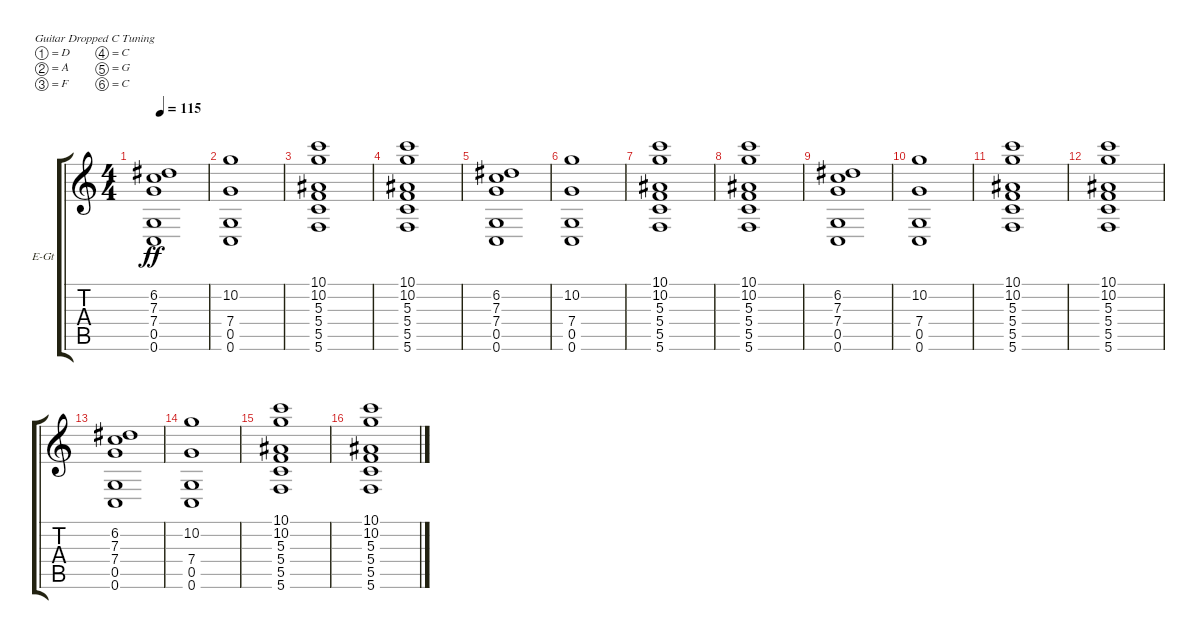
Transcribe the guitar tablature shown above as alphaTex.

\bracketExtendMode groupsimilarinstruments
\firstSystemTrackNameOrientation horizontal
\otherSystemsTrackNameOrientation horizontal
\track ("Adam - Lead" "E-Gt") {instrument distortionguitar}
\staff {score tabs}
\tuning (D4 A3 F3 C3 G2 C2)
\ts (4 4)
\tempo 115
\clef g2
\ks c
(0.6 0.5 7.4 7.3 6.2).1{dy ff} |
(7.4 10.2 0.5 0.6).1 |
(5.6 5.5 5.4 5.3 10.2 10.1).1 |
(5.6 5.5 5.4 5.3 10.2 10.1).1 |
(0.6 0.5 7.4 7.3 6.2).1 |
(7.4 10.2 0.5 0.6).1 |
(5.6 5.5 5.4 5.3 10.2 10.1).1 |
(5.6 5.5 5.4 5.3 10.2 10.1).1 |
(0.6 0.5 7.4 7.3 6.2).1 |
(7.4 10.2 0.5 0.6).1 |
(5.6 5.5 5.4 5.3 10.2 10.1).1 |
(5.6 5.5 5.4 5.3 10.2 10.1).1 |
(0.6 0.5 7.4 7.3 6.2).1 |
(7.4 10.2 0.5 0.6).1 |
(5.6 5.5 5.4 5.3 10.2 10.1).1 |
(5.6 5.5 5.4 5.3 10.2 10.1).1
